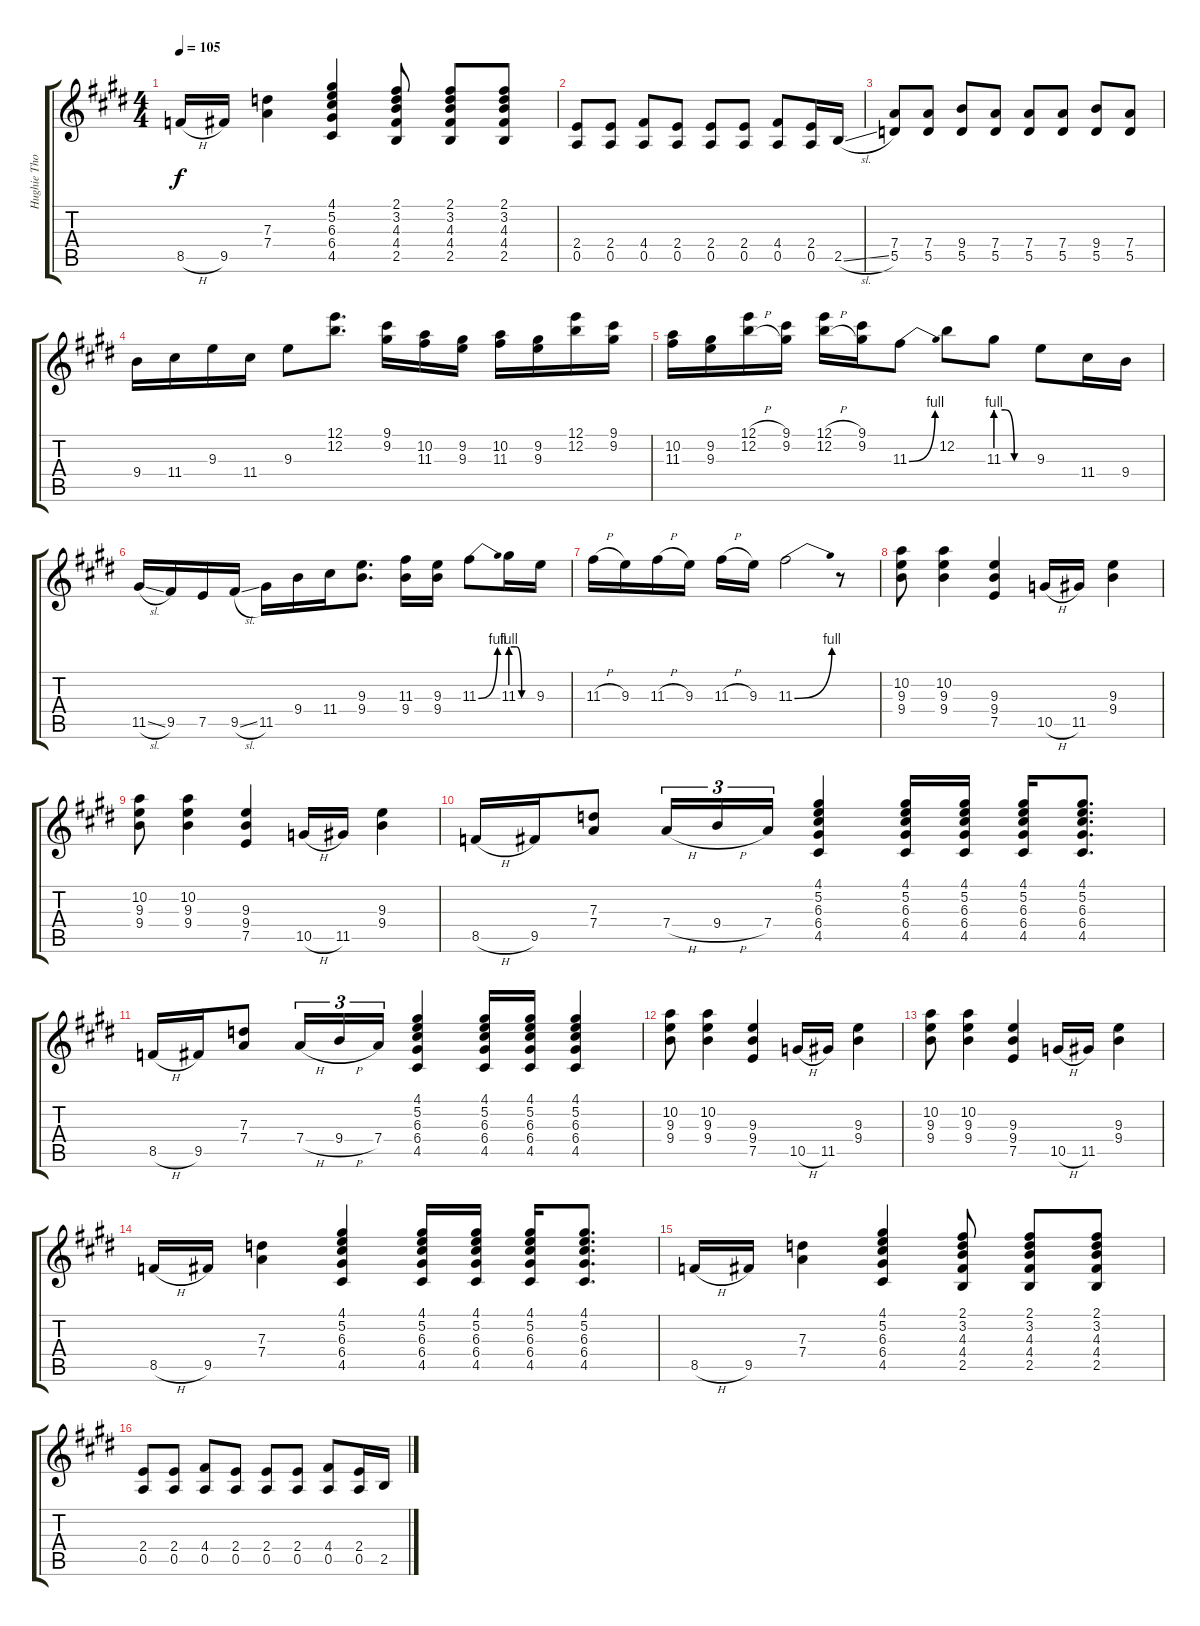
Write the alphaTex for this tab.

\track ("Hughie Thomasson Guitar" "Hughie Tho") {instrument overdrivenguitar}
\staff {score tabs}
\tuning (E4 B3 G3 D3 A2 E2) {hide}
\ts (4 4)
\tempo 105
\clef g2
\ks e
8.5{h}.16{dy f} 9.5.16 (7.3 7.4).4 (4.1 5.2 6.3 6.4 4.5).4 (2.1 3.2 4.3 4.4 2.5).8 (2.1 3.2 4.3 4.4 2.5).8 (2.1 3.2 4.3 4.4 2.5).8 |
(2.4 0.5).8{instrument overdrivenguitar} (2.4 0.5).8 (4.4 0.5).8 (2.4 0.5).8 (2.4 0.5).8 (2.4 0.5).8 (4.4 0.5).8 (2.4 0.5).16 2.5{sl}.16 |
(7.4 5.5).8 (7.4 5.5).8 (9.4 5.5).8 (7.4 5.5).8 (7.4 5.5).8 (7.4 5.5).8 (9.4 5.5).8 (7.4 5.5).8 |
9.4.16{volume 14 balance 8 instrument overdrivenguitar} 11.4.16 9.3.16 11.4.16 9.3.8 (12.1 12.2).8{d} (9.1 9.2).16 (10.2 11.3).16 (9.2 9.3).16 (10.2 11.3).16 (9.2 9.3).16 (12.1 12.2).16 (9.1 9.2).16 |
(10.2 11.3).16 (9.2 9.3).16 (12.1{h} 12.2{h}).16 (9.1 9.2).16 (12.1{h} 12.2{h}).16 (9.1 9.2).16 11.3{be (bend 0 0 60 4)}.8 12.2.8 11.3{be (custom 0 4 15 4 30 0 60 0)}.8 9.3.8 11.4.16 9.4.16 |
11.5{sl}.16 9.5.16 7.5.16 9.5{sl}.16 11.5.16 9.4.16 11.4.16 (9.3 9.4).8{d} (11.3 9.4).16 (9.3 9.4).16 11.3{be (bend 0 0 60 4)}.8 11.3{be (custom 0 4 15 4 30 0 60 0)}.16 9.3.16 |
11.3{h}.16 9.3.16 11.3{h}.16 9.3.16 11.3{h}.16 9.3.16 11.3{be (bend 0 0 60 4)}.2 r.8 |
(10.2 9.3 9.4).8{volume 9 balance 16 instrument electricguitarclean} (10.2 9.3 9.4).4 (9.3 9.4 7.5).4 10.5{h}.16 11.5.16 (9.3 9.4).4 |
(10.2 9.3 9.4).8 (10.2 9.3 9.4).4 (9.3 9.4 7.5).4 10.5{h}.16 11.5.16 (9.3 9.4).4 |
8.5{h}.16 9.5.16 (7.3 7.4).8 7.4{h}.16{tu (3 2)} 9.4{h}.16{tu (3 2)} 7.4.16{tu (3 2)} (4.1 5.2 6.3 6.4 4.5).4 (4.1 5.2 6.3 6.4 4.5).16 (4.1 5.2 6.3 6.4 4.5).16 (4.1 5.2 6.3 6.4 4.5).16 (4.1 5.2 6.3 6.4 4.5).8{d} |
8.5{h}.16 9.5.16 (7.3 7.4).8 7.4{h}.16{tu (3 2)} 9.4{h}.16{tu (3 2)} 7.4.16{tu (3 2)} (4.1 5.2 6.3 6.4 4.5).4 (4.1 5.2 6.3 6.4 4.5).16 (4.1 5.2 6.3 6.4 4.5).16 (4.1 5.2 6.3 6.4 4.5).4 |
(10.2 9.3 9.4).8 (10.2 9.3 9.4).4 (9.3 9.4 7.5).4 10.5{h}.16 11.5.16 (9.3 9.4).4 |
(10.2 9.3 9.4).8 (10.2 9.3 9.4).4 (9.3 9.4 7.5).4 10.5{h}.16 11.5.16 (9.3 9.4).4 |
8.5{h}.16 9.5.16 (7.3 7.4).4 (4.1 5.2 6.3 6.4 4.5).4 (4.1 5.2 6.3 6.4 4.5).16 (4.1 5.2 6.3 6.4 4.5).16 (4.1 5.2 6.3 6.4 4.5).16 (4.1 5.2 6.3 6.4 4.5).8{d} |
8.5{h}.16 9.5.16 (7.3 7.4).4 (4.1 5.2 6.3 6.4 4.5).4 (2.1 3.2 4.3 4.4 2.5).8 (2.1 3.2 4.3 4.4 2.5).8 (2.1 3.2 4.3 4.4 2.5).8 |
(2.4 0.5).8{instrument overdrivenguitar} (2.4 0.5).8 (4.4 0.5).8 (2.4 0.5).8 (2.4 0.5).8 (2.4 0.5).8 (4.4 0.5).8 (2.4 0.5).16 2.5{sl}.16
